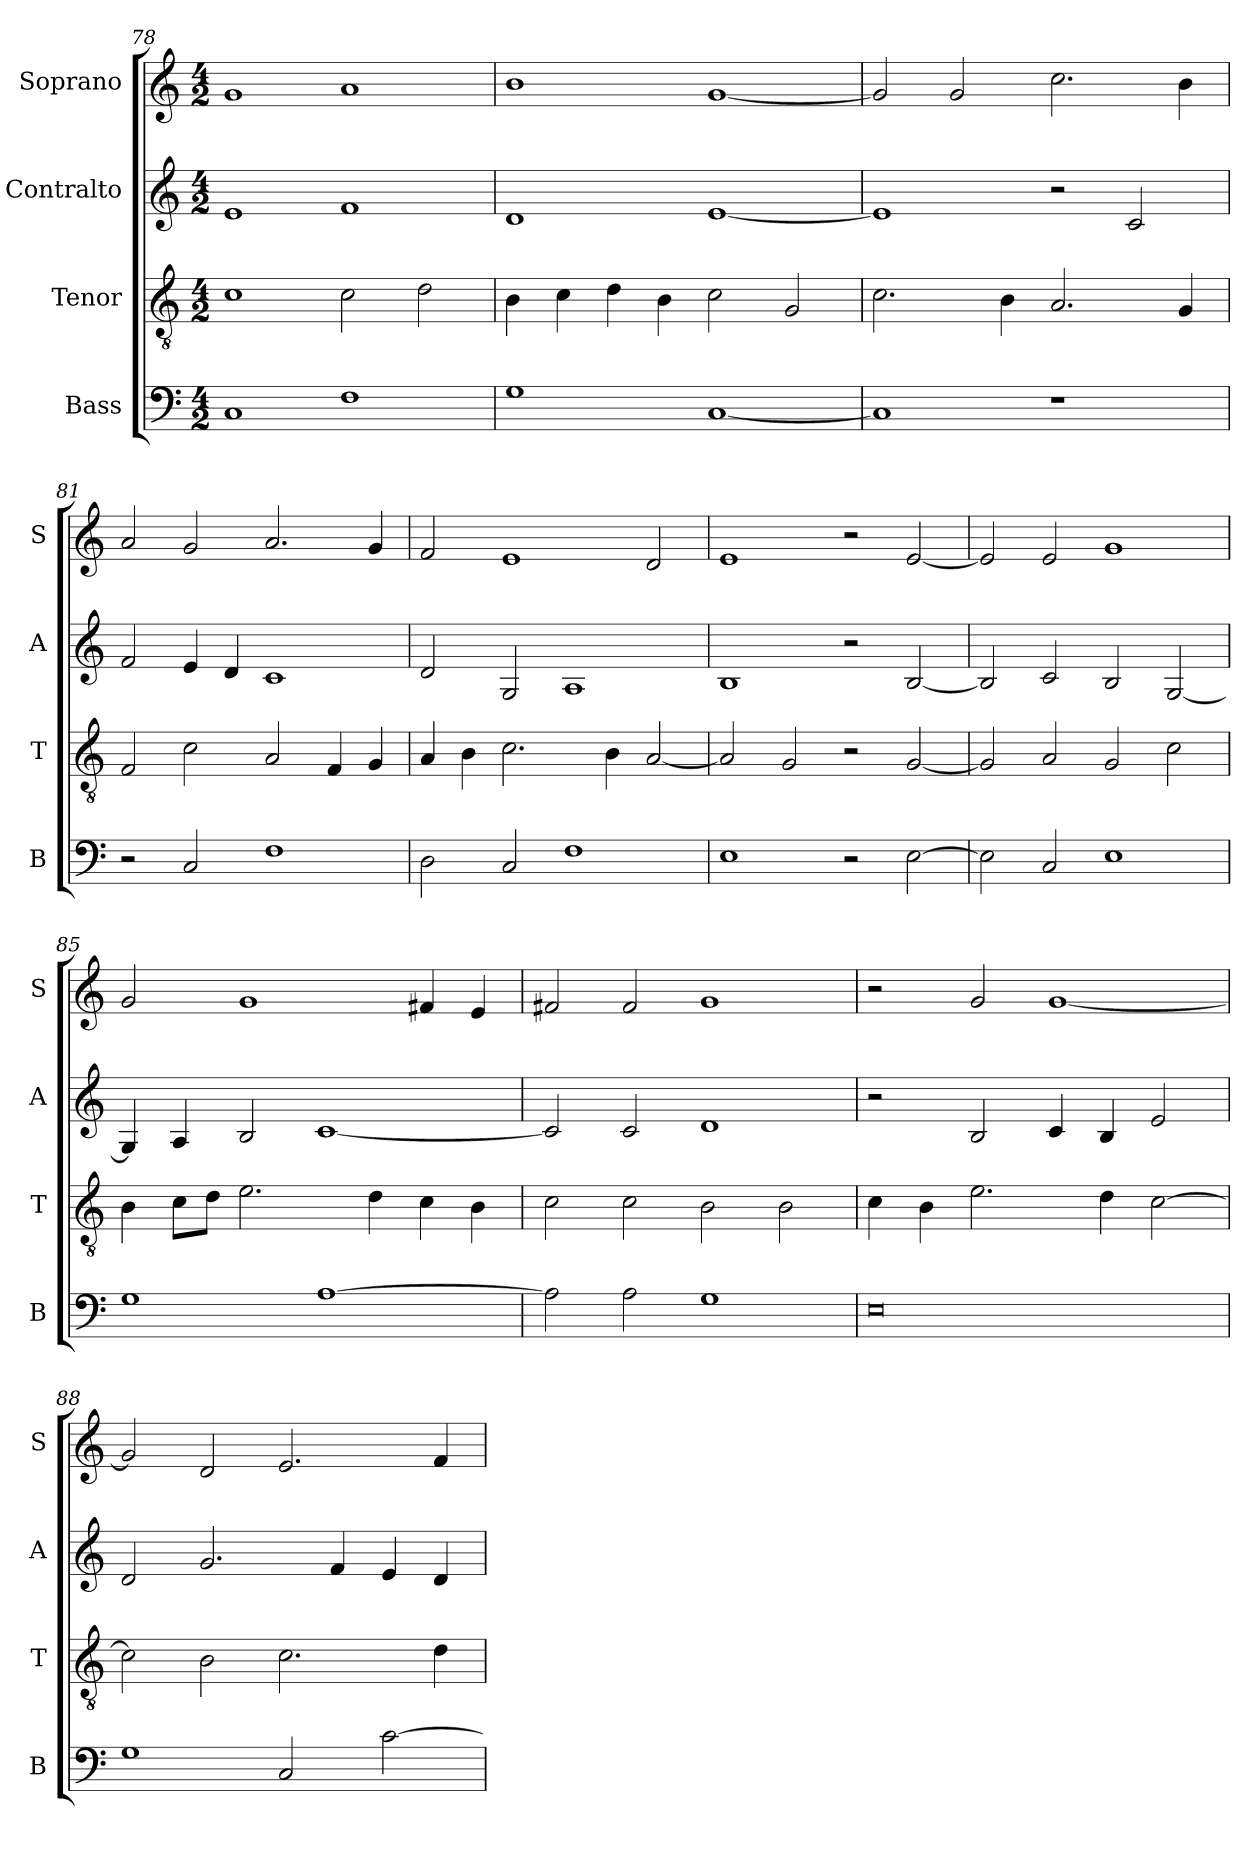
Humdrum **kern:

**kern	**kern	**kern	**kern
*part4	*part3	*part2	*part1
*staff4	*staff3	*staff2	*staff1
*I"Bass	*I"Tenor	*I"Contralto	*I"Soprano
*I'B	*I'T	*I'A	*I'S
*clefF4	*clefGv2	*clefG2	*clefG2
*k[]	*k[]	*k[]	*k[]
*C:ion	*C:ion	*C:ion	*C:ion
*M4/2	*M4/2	*M4/2	*M4/2
=78	=78	=78	=78
1C	1c	1e	1g
1F	2c	1f	1a
.	2d	.	.
=79	=79	=79	=79
1G	4B	1d	1b
.	4c	.	.
.	4d	.	.
.	4B	.	.
[1C	2c	[1e	[1g
.	2G	.	.
=80	=80	=80	=80
1C]	2.c	1e]	2g]
.	.	.	2g
.	4B	.	.
1r	2.A	2r	2.cc
.	.	2c	.
.	4G	.	4b
=81	=81	=81	=81
2r	2F	2f	2a
2C	2c	4e	2g
.	.	4d	.
1F	2A	1c	2.a
.	4F	.	.
.	4G	.	4g
=82	=82	=82	=82
2D	4A	2d	2f
.	4B	.	.
2C	2.c	2G	1e
1F	.	1A	.
.	4B	.	.
.	[2A	.	2d
=83	=83	=83	=83
1E	2A]	1B	1e
.	2G	.	.
2r	2r	2r	2r
[2E	[2G	[2B	[2e
=84	=84	=84	=84
2E]	2G]	2B]	2e]
2C	2A	2c	2e
1E	2G	2B	1g
.	2c	[2G	.
=85	=85	=85	=85
1G	4B	4G]	2g
.	8c\L	4A	.
.	8d\J	.	.
.	2.e	2B	1g
[1A	.	[1c	.
.	4d	.	.
.	4c	.	4f#X
.	4B	.	4e
=86	=86	=86	=86
2A]	2c	2c]	2f#X
2A	2c	2c	2f#
1G	2B	1d	1g
.	2B	.	.
=87	=87	=87	=87
0E	4c	2r	2r
.	4B	.	.
.	2.e	2B	2g
.	.	4c	[1g
.	4d	4B	.
.	[2c	2e	.
=88	=88	=88	=88
1G	2c]	2d	2g]
.	2B	2.g	2d
2C	2.c	.	2.e
.	.	4f	.
[2c	.	4e	.
.	4d	4d	4f
=	=	=	=
*-	*-	*-	*-
